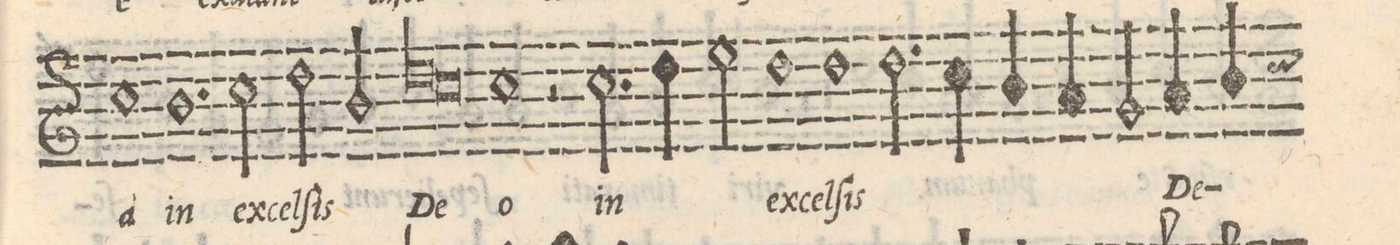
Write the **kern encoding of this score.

**kern	**text
*I"CANTVS	*
*clefG2	*
*k[]	*
*met(C|)	*
*M2/1	*
1cc	-a
=56-	=56-
1.b	in
2cc\	ex-
=57-	=57-
2dd\	-cel-
2b/	-ſis
*lig	*
1dd	De-
=58-	=58-
1cc	.
*Xlig	*
1cc	-o
=59-	=59-
2r	.
2.cc\	in
4dd\	.
2ee\	.
=60-	=60-
1dd	ex-
1dd	-cel-
=61-	=61-
2.dd\	-ſis
4cc\	.
4b/	.
4a/	.
2g/	.
=62-	=62-
4a/	De-
4b/	.
*custos:cc	*
*-	*-
